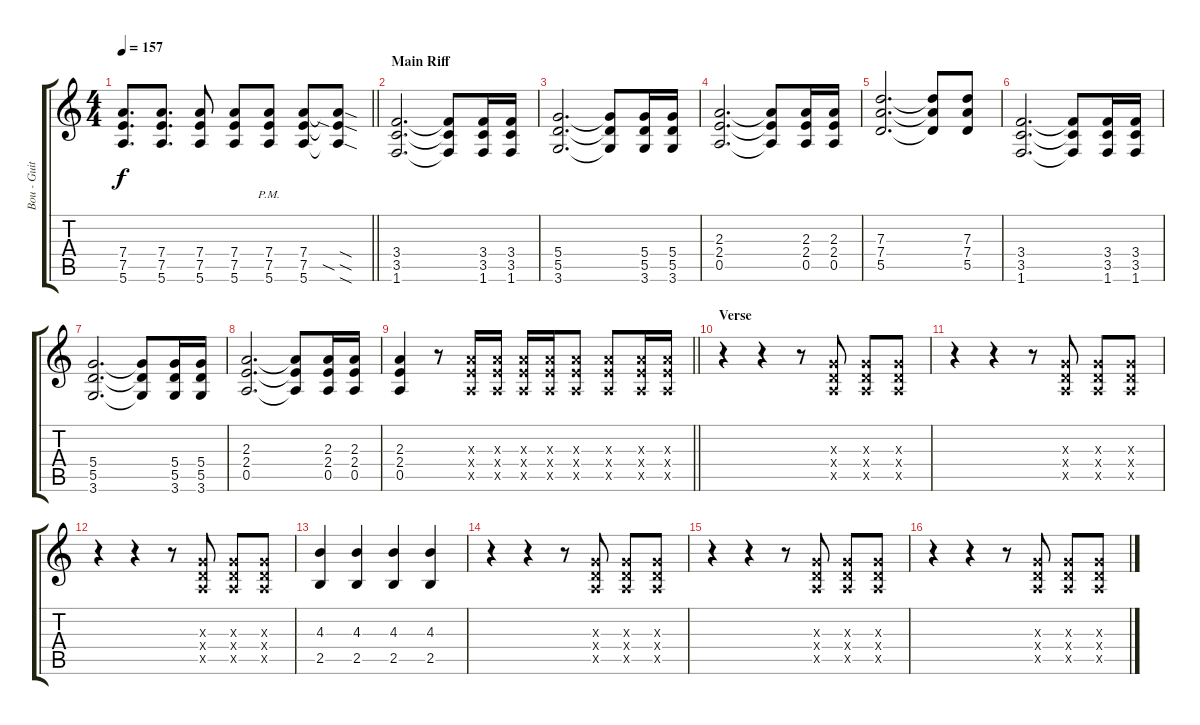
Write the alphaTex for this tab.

\track ("Bou - Guitar 2" "Bou - Guit") {instrument distortionguitar}
\staff {score tabs}
\tuning (E4 B3 G3 D3 A2 E2) {hide}
\ts (4 4)
\tempo 157
\clef g2
\barLineRight lightlight
\ks c
(7.4 7.5 5.6).8{d dy f} (7.4 7.5 5.6).8{d} (7.4 7.5 5.6).8 (7.4 7.5 5.6).8 (7.4{pm} 7.5{pm} 5.6{pm}).8 (7.4 7.5 5.6).8 (7.4{sod t} 7.5{sia sod t} 5.6{sod t}).8 |
\section ("" "Main Riff")
(3.4 3.5 1.6).2{d instrument distortionguitar} (3.4{t} 3.5{t} 1.6{t}).8 (3.4 3.5 1.6).16 (3.4 3.5 1.6).16 |
(5.4 5.5 3.6).2{d} (5.4{t} 5.5{t} 3.6{t}).8 (5.4 5.5 3.6).16 (5.4 5.5 3.6).16 |
(2.3 2.4 0.5).2{d} (2.3{t} 2.4{t} 0.5{t}).8 (2.3 2.4 0.5).16 (2.3 2.4 0.5).16 |
(7.3 7.4 5.5).2{d} (7.3{t} 7.4{t} 5.5{t}).8 (7.3 7.4 5.5).8 |
(3.4 3.5 1.6).2{d} (3.4{t} 3.5{t} 1.6{t}).8 (3.4 3.5 1.6).16 (3.4 3.5 1.6).16 |
(5.4 5.5 3.6).2{d} (5.4{t} 5.5{t} 3.6{t}).8 (5.4 5.5 3.6).16 (5.4 5.5 3.6).16 |
(2.3 2.4 0.5).2{d} (2.3{t} 2.4{t} 0.5{t}).8 (2.3 2.4 0.5).16 (2.3 2.4 0.5).16 |
\barLineRight lightlight
(2.3 2.4 0.5).4 r.8 (2.3{x} 2.4{x} 0.5{x}).16 (2.3{x} 2.4{x} 0.5{x}).16 (2.3{x} 2.4{x} 0.5{x}).16 (2.3{x} 2.4{x} 0.5{x}).16 (2.3{x} 2.4{x} 0.5{x}).8 (2.3{x} 2.4{x} 0.5{x}).8 (2.3{x} 2.4{x} 0.5{x}).16 (2.3{x} 2.4{x} 0.5{x}).16 |
\section ("" "Verse")
r.4 r.4 r.8 (0.3{x} 0.4{x} 0.5{x}).8 (0.3{x} 0.4{x} 0.5{x}).8 (0.3{x} 0.4{x} 0.5{x}).8 |
r.4 r.4 r.8 (0.3{x} 0.4{x} 0.5{x}).8 (0.3{x} 0.4{x} 0.5{x}).8 (0.3{x} 0.4{x} 0.5{x}).8 |
r.4 r.4 r.8 (0.3{x} 0.4{x} 0.5{x}).8 (0.3{x} 0.4{x} 0.5{x}).8 (0.3{x} 0.4{x} 0.5{x}).8 |
(4.3 2.5).4 (4.3 2.5).4 (4.3 2.5).4 (4.3 2.5).4 |
r.4 r.4 r.8 (0.3{x} 0.4{x} 0.5{x}).8 (0.3{x} 0.4{x} 0.5{x}).8 (0.3{x} 0.4{x} 0.5{x}).8 |
r.4 r.4 r.8 (0.3{x} 0.4{x} 0.5{x}).8 (0.3{x} 0.4{x} 0.5{x}).8 (0.3{x} 0.4{x} 0.5{x}).8 |
r.4 r.4 r.8 (0.3{x} 0.4{x} 0.5{x}).8 (0.3{x} 0.4{x} 0.5{x}).8 (0.3{x} 0.4{x} 0.5{x}).8
